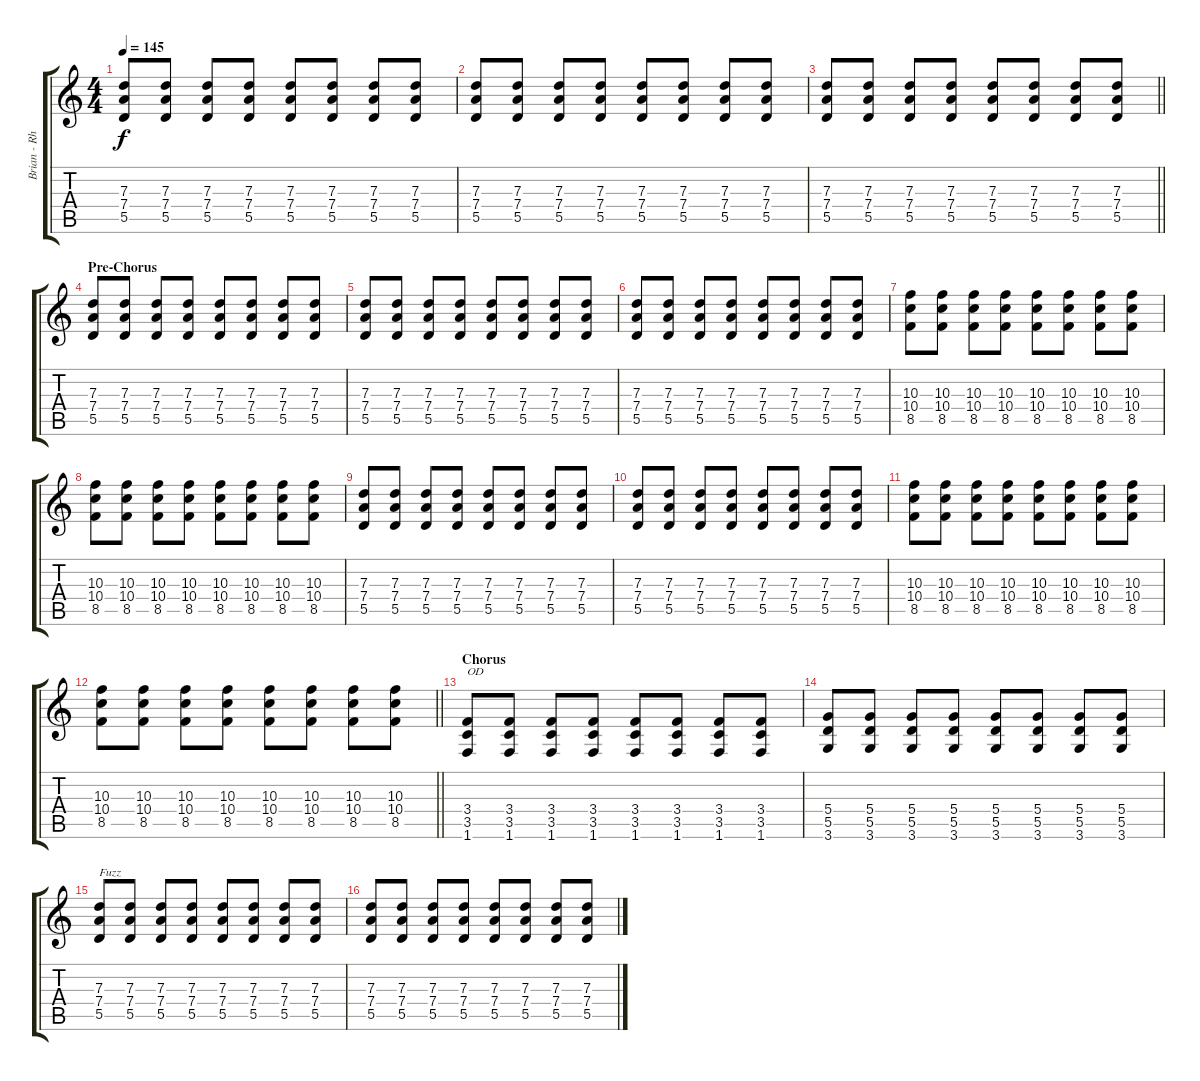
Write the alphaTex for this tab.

\track ("Brian - Rhythm Guitar" "Brian - Rh") {instrument electricguitarjazz}
\staff {score tabs}
\tuning (E4 B3 G3 D3 A2 E2) {hide}
\ts (4 4)
\tempo 145
\clef g2
\ks c
(7.3 7.4 5.5).8{dy f} (7.3 7.4 5.5).8 (7.3 7.4 5.5).8 (7.3 7.4 5.5).8 (7.3 7.4 5.5).8 (7.3 7.4 5.5).8 (7.3 7.4 5.5).8 (7.3 7.4 5.5).8 |
(7.3 7.4 5.5).8 (7.3 7.4 5.5).8 (7.3 7.4 5.5).8 (7.3 7.4 5.5).8 (7.3 7.4 5.5).8 (7.3 7.4 5.5).8 (7.3 7.4 5.5).8 (7.3 7.4 5.5).8 |
\barLineRight lightlight
(7.3 7.4 5.5).8 (7.3 7.4 5.5).8 (7.3 7.4 5.5).8 (7.3 7.4 5.5).8 (7.3 7.4 5.5).8 (7.3 7.4 5.5).8 (7.3 7.4 5.5).8 (7.3 7.4 5.5).8 |
\section ("" "Pre-Chorus")
(7.3 7.4 5.5).8 (7.3 7.4 5.5).8 (7.3 7.4 5.5).8 (7.3 7.4 5.5).8 (7.3 7.4 5.5).8 (7.3 7.4 5.5).8 (7.3 7.4 5.5).8 (7.3 7.4 5.5).8 |
(7.3 7.4 5.5).8 (7.3 7.4 5.5).8 (7.3 7.4 5.5).8 (7.3 7.4 5.5).8 (7.3 7.4 5.5).8 (7.3 7.4 5.5).8 (7.3 7.4 5.5).8 (7.3 7.4 5.5).8 |
(7.3 7.4 5.5).8 (7.3 7.4 5.5).8 (7.3 7.4 5.5).8 (7.3 7.4 5.5).8 (7.3 7.4 5.5).8 (7.3 7.4 5.5).8 (7.3 7.4 5.5).8 (7.3 7.4 5.5).8 |
(10.3 10.4 8.5).8 (10.3 10.4 8.5).8 (10.3 10.4 8.5).8 (10.3 10.4 8.5).8 (10.3 10.4 8.5).8 (10.3 10.4 8.5).8 (10.3 10.4 8.5).8 (10.3 10.4 8.5).8 |
(10.3 10.4 8.5).8 (10.3 10.4 8.5).8 (10.3 10.4 8.5).8 (10.3 10.4 8.5).8 (10.3 10.4 8.5).8 (10.3 10.4 8.5).8 (10.3 10.4 8.5).8 (10.3 10.4 8.5).8 |
(7.3 7.4 5.5).8 (7.3 7.4 5.5).8 (7.3 7.4 5.5).8 (7.3 7.4 5.5).8 (7.3 7.4 5.5).8 (7.3 7.4 5.5).8 (7.3 7.4 5.5).8 (7.3 7.4 5.5).8 |
(7.3 7.4 5.5).8 (7.3 7.4 5.5).8 (7.3 7.4 5.5).8 (7.3 7.4 5.5).8 (7.3 7.4 5.5).8 (7.3 7.4 5.5).8 (7.3 7.4 5.5).8 (7.3 7.4 5.5).8 |
(10.3 10.4 8.5).8 (10.3 10.4 8.5).8 (10.3 10.4 8.5).8 (10.3 10.4 8.5).8 (10.3 10.4 8.5).8 (10.3 10.4 8.5).8 (10.3 10.4 8.5).8 (10.3 10.4 8.5).8 |
\barLineRight lightlight
(10.3 10.4 8.5).8 (10.3 10.4 8.5).8 (10.3 10.4 8.5).8 (10.3 10.4 8.5).8 (10.3 10.4 8.5).8 (10.3 10.4 8.5).8 (10.3 10.4 8.5).8 (10.3 10.4 8.5).8 |
\section ("" "Chorus")
(3.4 3.5 1.6).8{txt "OD" volume 12} (3.4 3.5 1.6).8 (3.4 3.5 1.6).8 (3.4 3.5 1.6).8 (3.4 3.5 1.6).8 (3.4 3.5 1.6).8 (3.4 3.5 1.6).8 (3.4 3.5 1.6).8 |
(5.4 5.5 3.6).8 (5.4 5.5 3.6).8 (5.4 5.5 3.6).8 (5.4 5.5 3.6).8 (5.4 5.5 3.6).8 (5.4 5.5 3.6).8 (5.4 5.5 3.6).8 (5.4 5.5 3.6).8 |
(7.3 7.4 5.5).8{txt "Fuzz" volume 8 instrument electricguitarjazz} (7.3 7.4 5.5).8 (7.3 7.4 5.5).8 (7.3 7.4 5.5).8 (7.3 7.4 5.5).8 (7.3 7.4 5.5).8 (7.3 7.4 5.5).8 (7.3 7.4 5.5).8 |
(7.3 7.4 5.5).8 (7.3 7.4 5.5).8 (7.3 7.4 5.5).8 (7.3 7.4 5.5).8 (7.3 7.4 5.5).8 (7.3 7.4 5.5).8 (7.3 7.4 5.5).8 (7.3 7.4 5.5).8
